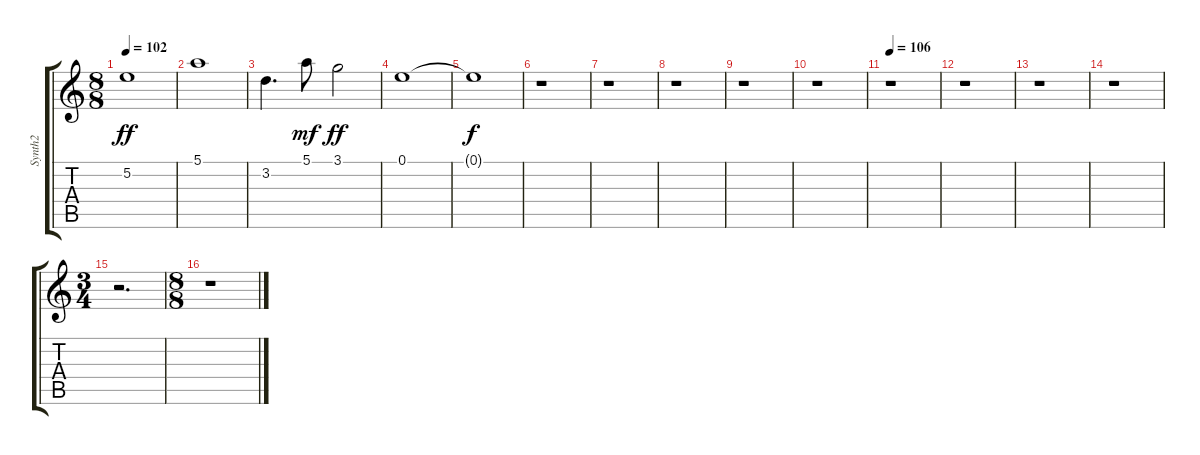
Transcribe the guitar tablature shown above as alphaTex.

\track ("Synth2" "Synth2") {instrument distortionguitar}
\staff {score tabs}
\tuning (E4 B3 G3 D3 A2 E2) {hide}
\ts (8 8)
\tempo 102
\clef g2
\ks c
5.2.1{dy ff} |
5.1.1 |
3.2.4{d} 5.1.8{dy mf} 3.1.2{dy ff} |
0.1.1 |
0.1{t}.1{dy f} |
r.1 |
r.1 |
r.1 |
r.1 |
r.1 |
\tempo 106
r.1 |
r.1 |
r.1 |
r.1 |
\ts (3 4)
r.2{d} |
\ts (8 8)
r.1
